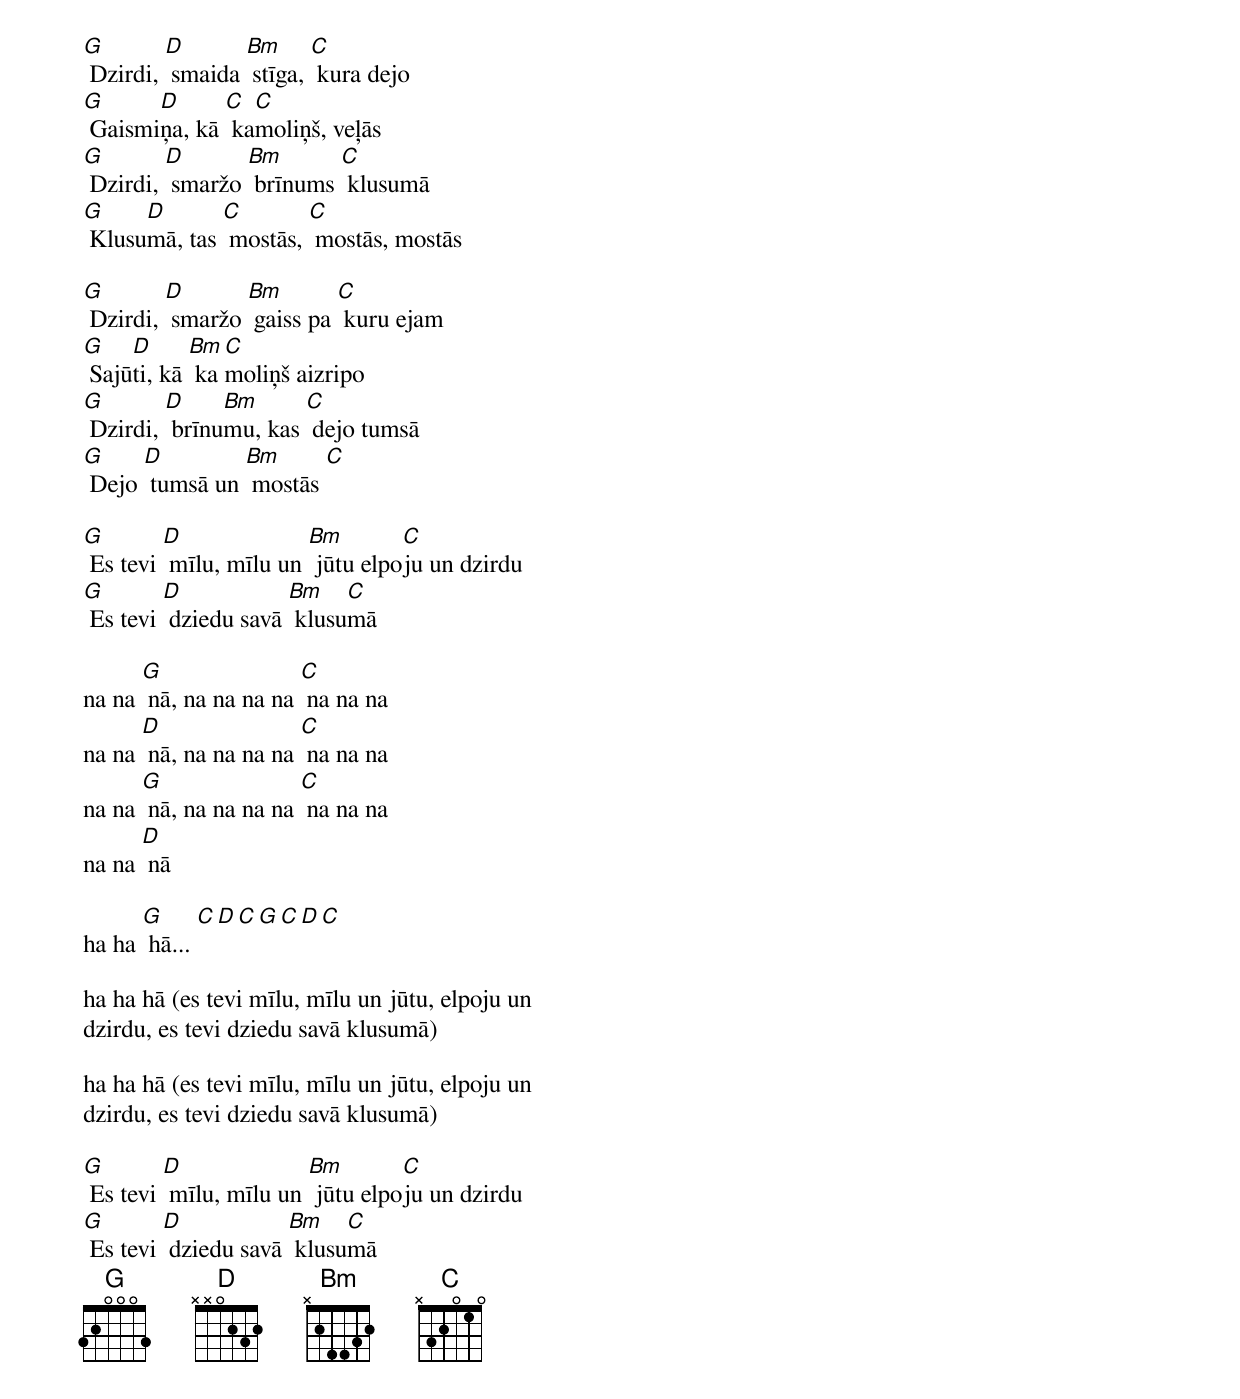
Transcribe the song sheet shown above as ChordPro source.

[G] Dzirdi, [D] smaida [Bm] stīga, [C] kura dejo
[G] Gaismi[D]ņa, kā [C] ka[C]moliņš, veļās
[G] Dzirdi, [D] smaržo [Bm] brīnums [C] klusumā
[G] Klusu[D]mā, tas [C] mostās, [C] mostās, mostās

[G] Dzirdi, [D] smaržo [Bm] gaiss pa [C] kuru ejam
[G] Sajū[D]ti, kā [Bm] ka[C]moliņš aizripo
[G] Dzirdi, [D] brīnu[Bm]mu, kas [C] dejo tumsā
[G] Dejo [D] tumsā un [Bm] mostās [C]

[G] Es tevi [D] mīlu, mīlu un [Bm] jūtu elpo[C]ju un dzirdu
[G] Es tevi [D] dziedu savā [Bm] klusu[C]mā

na na [G] nā, na na na na [C] na na na
na na [D] nā, na na na na [C] na na na
na na [G] nā, na na na na [C] na na na
na na [D] nā

ha ha [G] hā... [C][D][C][G][C][D][C]

ha ha hā (es tevi mīlu, mīlu un jūtu, elpoju un
dzirdu, es tevi dziedu savā klusumā)

ha ha hā (es tevi mīlu, mīlu un jūtu, elpoju un
dzirdu, es tevi dziedu savā klusumā)

[G] Es tevi [D] mīlu, mīlu un [Bm] jūtu elpo[C]ju un dzirdu
[G] Es tevi [D] dziedu savā [Bm] klusu[C]mā
